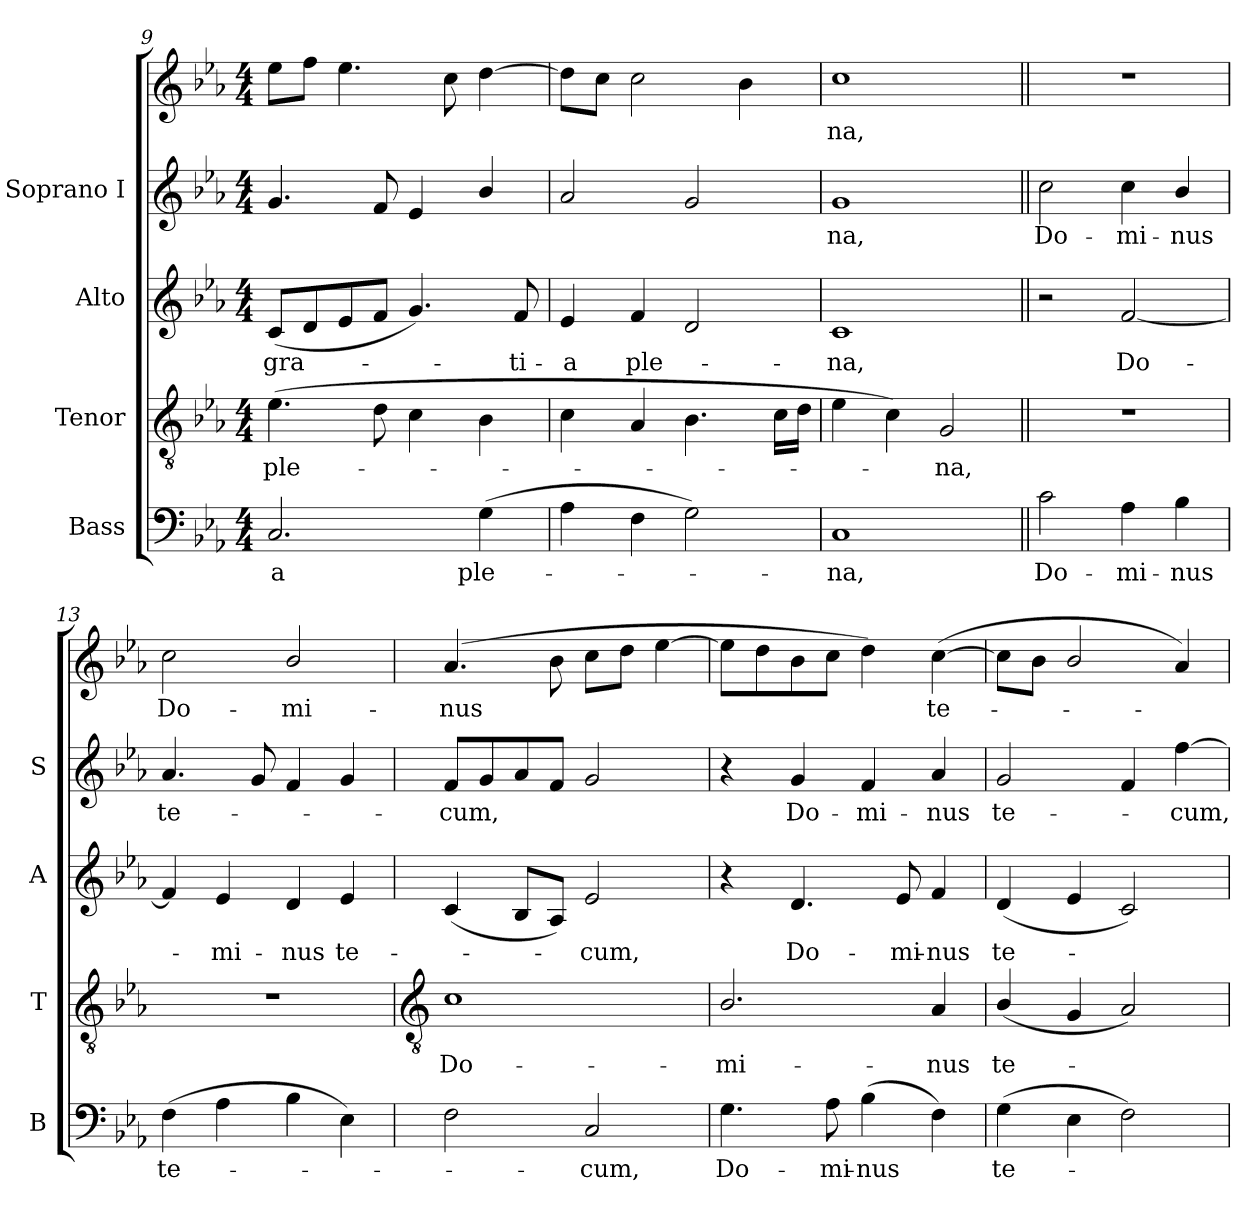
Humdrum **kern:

**kern	**text	**kern	**text	**kern	**text	**kern	**text	**kern	**text
*part4	*part4	*part3	*part3	*part2	*part2	*part1	*part1	*part1	*part1
*staff5	*staff5	*staff4	*staff4	*staff3	*staff3	*staff2	*staff2	*staff1	*staff1
*I"Bass	*	*I"Tenor	*	*I"Alto	*	*I"Soprano I	*	*	*
*I'B	*	*I'T	*	*I'A	*	*I'S	*	*	*
*clefF4	*	*clefGv2	*	*clefG2	*	*clefG2	*	*clefG2	*
*k[b-e-a-]	*	*k[b-e-a-]	*	*k[b-e-a-]	*	*k[b-e-a-]	*	*k[b-e-a-]	*
*E-:	*	*E-:	*	*E-:	*	*E-:	*	*E-:	*
*M4/4	*	*M4/4	*	*M4/4	*	*M4/4	*	*M4/4	*
=9	=9	=9	=9	=9	=9	=9	=9	=9	=9
!	!LO:LY:b	!	!LO:LY:b	!	!LO:LY:b	!	!	!	!
2.C	-a	(>4.e-	ple-	(<8cL	gra-	4.g	.	8ee-L	.
.	.	.	.	8d	.	.	.	8ffJ	.
.	.	.	.	8e-	.	.	.	4.ee-	.
.	.	8d	.	8fJ	.	8f	.	.	.
.	.	4c	.	4.g)	.	4e-	.	.	.
.	.	.	.	.	.	.	.	8cc	.
!	!LO:LY:b	!	!	!	!	!	!	!	!
(>4G	ple-	4B-	.	.	.	4b-/	.	[4dd	.
!	!	!	!	!	!LO:LY:b	!	!	!	!
.	.	.	.	8f	ti-	.	.	.	.
=10	=10	=10	=10	=10	=10	=10	=10	=10	=10
!	!	!	!	!	!LO:LY:b	!	!	!	!
4A-	.	4c	.	4e-	-a	2a-	.	8ddL]	.
.	.	.	.	.	.	.	.	8ccJ	.
!	!	!	!	!	!LO:LY:b	!	!	!	!
4F	.	4A-	.	4f	ple-	.	.	2cc	.
2G)	.	4.B-	.	2d	.	2g	.	.	.
.	.	.	.	.	.	.	.	4b-	.
.	.	16cLL	.	.	.	.	.	.	.
.	.	16dJJ	.	.	.	.	.	.	.
=11	=11	=11	=11	=11	=11	=11	=11	=11	=11
!	!LO:LY:b	!	!	!	!LO:LY:b	!	!LO:LY:b	!	!LO:LY:b
1C	na,	4e-	.	1c	-na,	1g	na,	1cc	na,
.	.	4c)	.	.	.	.	.	.	.
!	!	!	!LO:LY:b	!	!	!	!	!	!
.	.	2G	na,	.	.	.	.	.	.
=12||	=12||	=12||	=12||	=12||	=12||	=12||	=12||	=12||	=12||
!	!LO:LY:b	!	!	!	!	!	!LO:LY:b	!	!
2c	Do-	1r	.	2r	.	2cc	Do-	1r	.
!	!LO:LY:b	!	!	!	!LO:LY:b	!	!LO:LY:b	!	!
4A-	-mi-	.	.	[2f	Do-	4cc	-mi-	.	.
!	!LO:LY:b	!	!	!	!	!	!LO:LY:b	!	!
4B-	-nus	.	.	.	.	4b-/	-nus	.	.
=13	=13	=13	=13	=13	=13	=13	=13	=13	=13
!	!LO:LY:b	!	!	!	!	!	!LO:LY:b	!	!LO:LY:b
(>4F	te-	1r	.	4f]	.	4.a-	-te-	2cc	Do-
!	!	!	!	!	!LO:LY:b	!	!	!	!
4A-	.	.	.	4e-	mi-	.	.	.	.
.	.	.	.	.	.	8g	.	.	.
!	!	!	!	!	!LO:LY:b	!	!	!	!LO:LY:b
4B-	.	.	.	4d	-nus	4f	.	2b-/	-mi-
!	!	!	!	!	!LO:LY:b	!	!	!	!
4E-)	.	.	.	4e-	te-	4g	.	.	.
!!LO:LB:g=z
=14	=14	=14	=14	=14	=14	=14	=14	=14	=14
*	*	*clefGv2	*	*	*	*	*	*	*
!	!	!	!LO:LY:b	!	!	!	!LO:LY:b	!	!LO:LY:b
2F	.	1c	Do-	(<4c	.	8fL	cum,	(>4.a-	nus
.	.	.	.	.	.	8g	.	.	.
.	.	.	.	8B-L	.	8a-	.	.	.
.	.	.	.	8A-J)	.	8fJ	.	8b-	.
!	!LO:LY:b	!	!	!	!LO:LY:b	!	!	!	!
2C	cum,	.	.	2e-	cum,	2g	.	8ccL	.
.	.	.	.	.	.	.	.	8ddJ	.
.	.	.	.	.	.	.	.	[4ee-	.
=15	=15	=15	=15	=15	=15	=15	=15	=15	=15
!	!LO:LY:b	!	!LO:LY:b	!	!	!	!	!	!
4.G	Do-	2.B-/	-mi-	4r	.	4r	.	8ee-L]	.
.	.	.	.	.	.	.	.	8dd	.
!	!	!	!	!	!LO:LY:b	!	!LO:LY:b	!	!
.	.	.	.	4.d	Do-	4g	Do-	8b-	.
!	!LO:LY:b	!	!	!	!	!	!	!	!
8A-	-mi-	.	.	.	.	.	.	8ccJ	.
!	!LO:LY:b	!	!	!	!	!	!LO:LY:b	!	!
(>4B-	-nus	.	.	.	.	4f	-mi-	4dd)	.
!	!	!	!	!	!LO:LY:b	!	!	!	!
.	.	.	.	8e-	-mi-	.	.	.	.
!	!	!	!LO:LY:b	!	!LO:LY:b	!	!LO:LY:b	!	!LO:LY:b
4F)	.	4A-	-nus	4f	-nus	4a-	-nus	(<[4cc	te-
=16	=16	=16	=16	=16	=16	=16	=16	=16	=16
!	!LO:LY:b	!	!LO:LY:b	!	!LO:LY:b	!	!LO:LY:b	!	!
(>4G	te-	(<4B-/	te-	(<4d	te-	2g	te-	8ccL]	.
.	.	.	.	.	.	.	.	8b-J	.
4E-	.	4G	.	4e-	.	.	.	2b-/	.
2F)	.	2A-)	.	2c)	.	4f	.	.	.
!	!	!	!	!	!	!	!LO:LY:b	!	!
.	.	.	.	.	.	[4ff	cum,	4a-)	.
=	=	=	=	=	=	=	=	=	=
*-	*-	*-	*-	*-	*-	*-	*-	*-	*-
